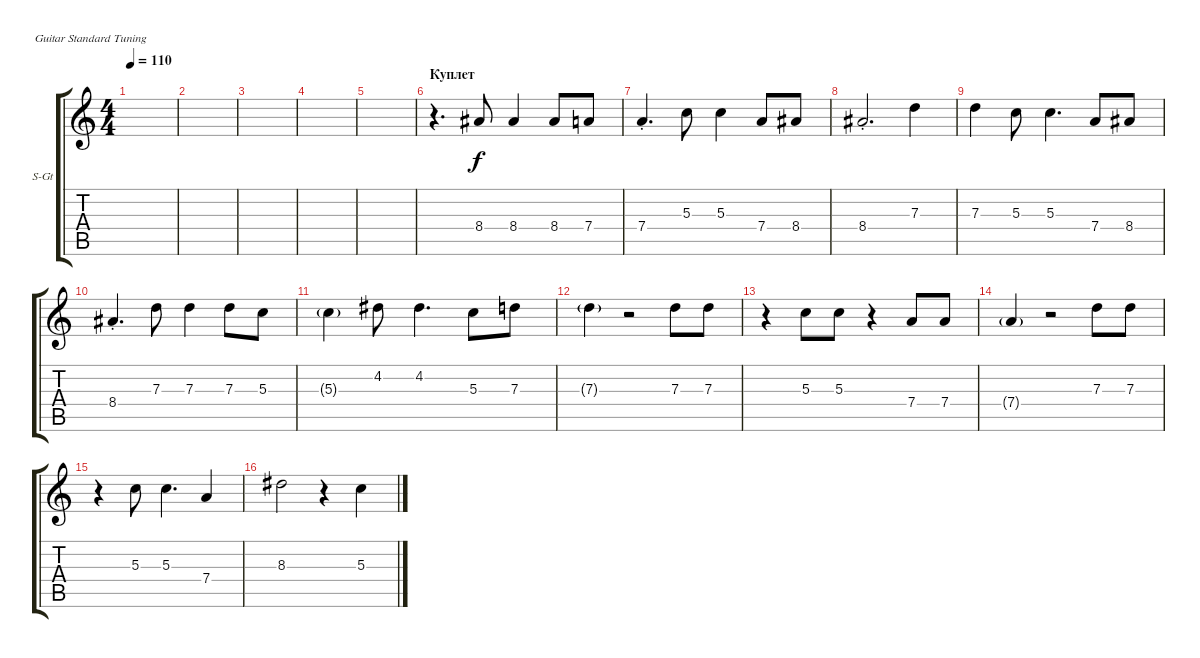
\defaultSystemsLayout 4
\bracketExtendMode groupsimilarinstruments
\firstSystemTrackNameOrientation horizontal
\otherSystemsTrackNameOrientation horizontal
\track ("Steel Guitar" "S-Gt") {instrument acousticguitarsteel}
\staff {score tabs}
\tuning (E4 B3 G3 D3 A2 E2)
\ts (4 4)
\tempo 110
\clef g2
\ks c
|
|
|
|
|
\section ("" "Куплет")
r.4{d} 8.4.8{dy f} 8.4.4 8.4.8 7.4.8 |
7.4{st}.4{d} 5.3.8 5.3.4 7.4.8 8.4.8 |
8.4{st}.2{d} 7.3.4 |
7.3.4 5.3.8 5.3.4{d} 7.4.8 8.4.8 |
8.4{st}.4{d} 7.3.8 7.3.4 7.3.8 5.3.8 |
5.3{g}.4 4.2.8 4.2.4{d} 5.3.8 7.3.8 |
7.3{g}.4 r.2 7.3.8 7.3.8 |
r.4 5.3.8 5.3.8 r.4 7.4.8 7.4.8 |
7.4{g}.4 r.2 7.3.8 7.3.8 |
r.4 5.3.8 5.3.4{d} 7.4.4 |
8.3.2 r.4 5.3.4
